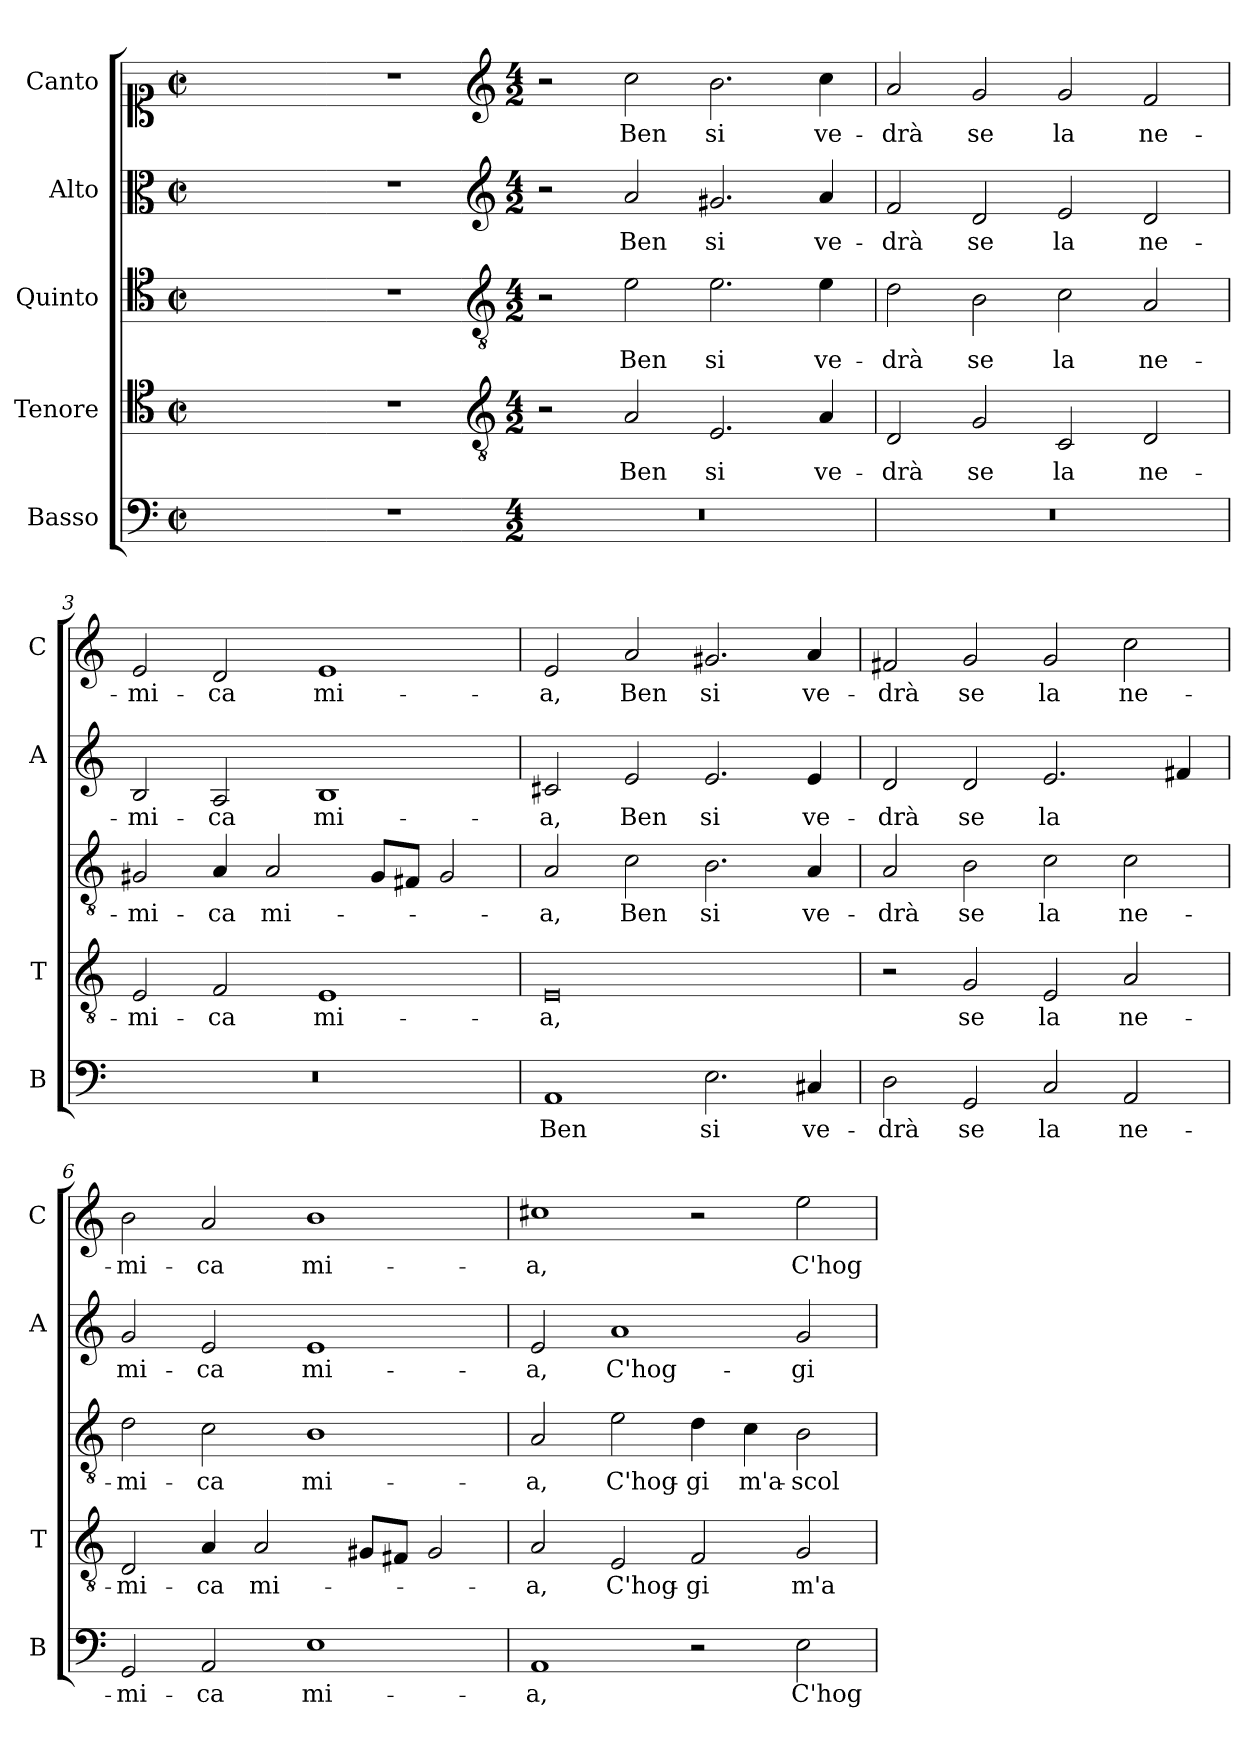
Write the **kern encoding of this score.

**kern	**text	**kern	**text	**kern	**text	**kern	**text	**kern	**text
*part5	*part5	*part4	*part4	*part3	*part3	*part2	*part2	*part1	*part1
*staff5	*staff5	*staff4	*staff4	*staff3	*staff3	*staff2	*staff2	*staff1	*staff1
*I"Basso	*	*I"Tenore	*	*I"Quinto	*	*I"Alto	*	*I"Canto	*
*I'B	*	*I'T	*	*	*	*I'A	*	*I'C	*
*clefF4	*	*clefC4	*	*clefC4	*	*clefC3	*	*clefC1	*
*k[]	*	*k[]	*	*k[]	*	*k[]	*	*k[]	*
*C:	*	*C:	*	*C:	*	*C:	*	*C:	*
*M2/2	*	*M2/2	*	*M2/2	*	*M2/2	*	*M2/2	*
*met(c|)	*	*met(c|)	*	*met(c|)	*	*met(c|)	*	*met(c|)	*
=	=	=	=	=	=	=	=	=	=
1ryy	.	1ryy	.	1ryy	.	1ryy	.	1ryy	.
=1X-	=1X-	=1X-	=1X-	=1X-	=1X-	=1X-	=1X-	=1X-	=1X-
1r	.	1r	.	1r	.	1r	.	1r	.
=1-	=1-	=1-	=1-	=1-	=1-	=1-	=1-	=1-	=1-
*	*	*clefGv2	*	*clefGv2	*	*clefG2	*	*clefG2	*
*M4/2	*	*M4/2	*	*M4/2	*	*M4/2	*	*M4/2	*
0r	.	2r	.	2r	.	2r	.	2r	.
!	!	!	!LO:LY:b	!	!LO:LY:b	!	!LO:LY:b	!	!LO:LY:b
.	.	2A/	Ben	2e\	Ben	2a/	Ben	2cc\	Ben
!	!	!	!LO:LY:b	!	!LO:LY:b	!	!LO:LY:b	!	!LO:LY:b
.	.	2.E/	si	2.e\	si	2.g#X/	si	2.b\	si
!	!	!	!LO:LY:b	!	!LO:LY:b	!	!LO:LY:b	!	!LO:LY:b
.	.	4A/	ve-	4e\	ve-	4a/	ve-	4cc\	ve-
=2	=2	=2	=2	=2	=2	=2	=2	=2	=2
!	!	!	!LO:LY:b	!	!LO:LY:b	!	!LO:LY:b	!	!LO:LY:b
0r	.	2D/	-drà	2d\	-drà	2f/	-drà	2a/	-drà
!	!	!	!LO:LY:b	!	!LO:LY:b	!	!LO:LY:b	!	!LO:LY:b
.	.	2G/	se	2B\	se	2d/	se	2g/	se
!	!	!	!LO:LY:b	!	!LO:LY:b	!	!LO:LY:b	!	!LO:LY:b
.	.	2C/	la	2c\	la	2e/	la	2g/	la
!	!	!	!LO:LY:b	!	!LO:LY:b	!	!LO:LY:b	!	!LO:LY:b
.	.	2D/	ne-	2A/	ne-	2d/	ne-	2f/	ne-
=3	=3	=3	=3	=3	=3	=3	=3	=3	=3
!	!	!	!LO:LY:b	!	!LO:LY:b	!	!LO:LY:b	!	!LO:LY:b
0r	.	2E/	-mi-	2G#X/	-mi-	2B/	-mi-	2e/	-mi-
!	!	!	!LO:LY:b	!	!LO:LY:b	!	!LO:LY:b	!	!LO:LY:b
.	.	2F/	-ca	4A/	-ca	2A/	-ca	2d/	-ca
!	!	!	!	!	!LO:LY:b	!	!	!	!
.	.	.	.	2A/	mi-	.	.	.	.
!	!	!	!LO:LY:b	!	!	!	!LO:LY:b	!	!LO:LY:b
.	.	1E	mi-	.	.	1B	mi-	1e	mi-
.	.	.	.	8G#/L	.	.	.	.	.
.	.	.	.	8F#X/J	.	.	.	.	.
.	.	.	.	2G#/	.	.	.	.	.
=4	=4	=4	=4	=4	=4	=4	=4	=4	=4
!	!LO:LY:b	!	!LO:LY:b	!	!LO:LY:b	!	!LO:LY:b	!	!LO:LY:b
1AA	Ben	0E	-a,	2A/	-a,	2c#X/	-a,	2e/	-a,
!	!	!	!	!	!LO:LY:b	!	!LO:LY:b	!	!LO:LY:b
.	.	.	.	2c\	Ben	2e/	Ben	2a/	Ben
!	!LO:LY:b	!	!	!	!LO:LY:b	!	!LO:LY:b	!	!LO:LY:b
2.E\	si	.	.	2.B\	si	2.e/	si	2.g#X/	si
!	!LO:LY:b	!	!	!	!LO:LY:b	!	!LO:LY:b	!	!LO:LY:b
4C#X/	ve-	.	.	4A/	ve-	4e/	ve-	4a/	ve-
!!LO:LB:g=z
=5	=5	=5	=5	=5	=5	=5	=5	=5	=5
!	!LO:LY:b	!	!	!	!LO:LY:b	!	!LO:LY:b	!	!LO:LY:b
2D\	-drà	2r	.	2A/	-drà	2d/	-drà	2f#X/	-drà
!	!LO:LY:b	!	!LO:LY:b	!	!LO:LY:b	!	!LO:LY:b	!	!LO:LY:b
2GG/	se	2G/	se	2B\	se	2d/	se	2g/	se
!	!LO:LY:b	!	!LO:LY:b	!	!LO:LY:b	!	!LO:LY:b	!	!LO:LY:b
2C/	la	2E/	la	2c\	la	2.e/	la	2g/	la
!	!LO:LY:b	!	!LO:LY:b	!	!LO:LY:b	!	!	!	!LO:LY:b
2AA/	ne-	2A/	ne-	2c\	ne-	.	.	2cc\	ne-
.	.	.	.	.	.	4f#X/	.	.	.
=6	=6	=6	=6	=6	=6	=6	=6	=6	=6
!	!LO:LY:b	!	!LO:LY:b	!	!LO:LY:b	!	!LO:LY:b	!	!LO:LY:b
2GG/	-mi-	2D/	-mi-	2d\	-mi-	2g/	mi-	2b\	-mi-
!	!LO:LY:b	!	!LO:LY:b	!	!LO:LY:b	!	!LO:LY:b	!	!LO:LY:b
2AA/	-ca	4A/	-ca	2c\	-ca	2e/	-ca	2a/	-ca
!	!	!	!LO:LY:b	!	!	!	!	!	!
.	.	2A/	mi-	.	.	.	.	.	.
!	!LO:LY:b	!	!	!	!LO:LY:b	!	!LO:LY:b	!	!LO:LY:b
1E	mi-	.	.	1B	mi-	1e	mi-	1b	mi-
.	.	8G#X/L	.	.	.	.	.	.	.
.	.	8F#X/J	.	.	.	.	.	.	.
.	.	2G#/	.	.	.	.	.	.	.
=7	=7	=7	=7	=7	=7	=7	=7	=7	=7
!	!LO:LY:b	!	!LO:LY:b	!	!LO:LY:b	!	!LO:LY:b	!	!LO:LY:b
1AA	-a,	2A/	-a,	2A/	-a,	2e/	-a,	1cc#X	-a,
!	!	!	!LO:LY:b	!	!LO:LY:b	!	!LO:LY:b	!	!
.	.	2E/	C'hog-	2e\	C'hog-	1a	C'hog-	.	.
!	!	!	!LO:LY:b	!	!LO:LY:b	!	!	!	!
2r	.	2F/	-gi	4d\	-gi	.	.	2r	.
!	!	!	!	!	!LO:LY:b	!	!	!	!
.	.	.	.	4c\	m'a-	.	.	.	.
!	!LO:LY:b	!	!LO:LY:b	!	!LO:LY:b	!	!LO:LY:b	!	!LO:LY:b
2E\	C'hog-	2G/	m'a-	2B\	-scol-	2g/	-gi	2ee\	C'hog-
=	=	=	=	=	=	=	=	=	=
*-	*-	*-	*-	*-	*-	*-	*-	*-	*-
